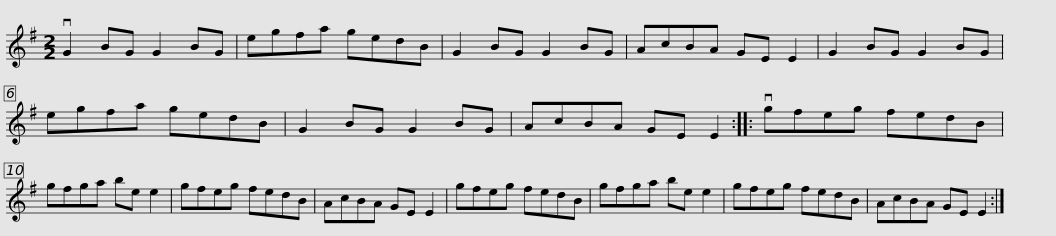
X:1
L:1/8
M:2/2
I:linebreak $
K:G
V:1 treble
V:1
 vG2 BG G2 BG | egfa gedB | G2 BG G2 BG | AcBA GE E2 | G2 BG G2 BG | %5
 egfa gedB |$ G2 BG G2 BG | AcBA GE E2 :: vgfeg fedB | gfga be e2 | %10
 gfeg fedB | AcBA GE E2 |$ gfeg fedB | gfga be e2 | gfeg fedB | %15
 AcBA GE E2 :| %16
